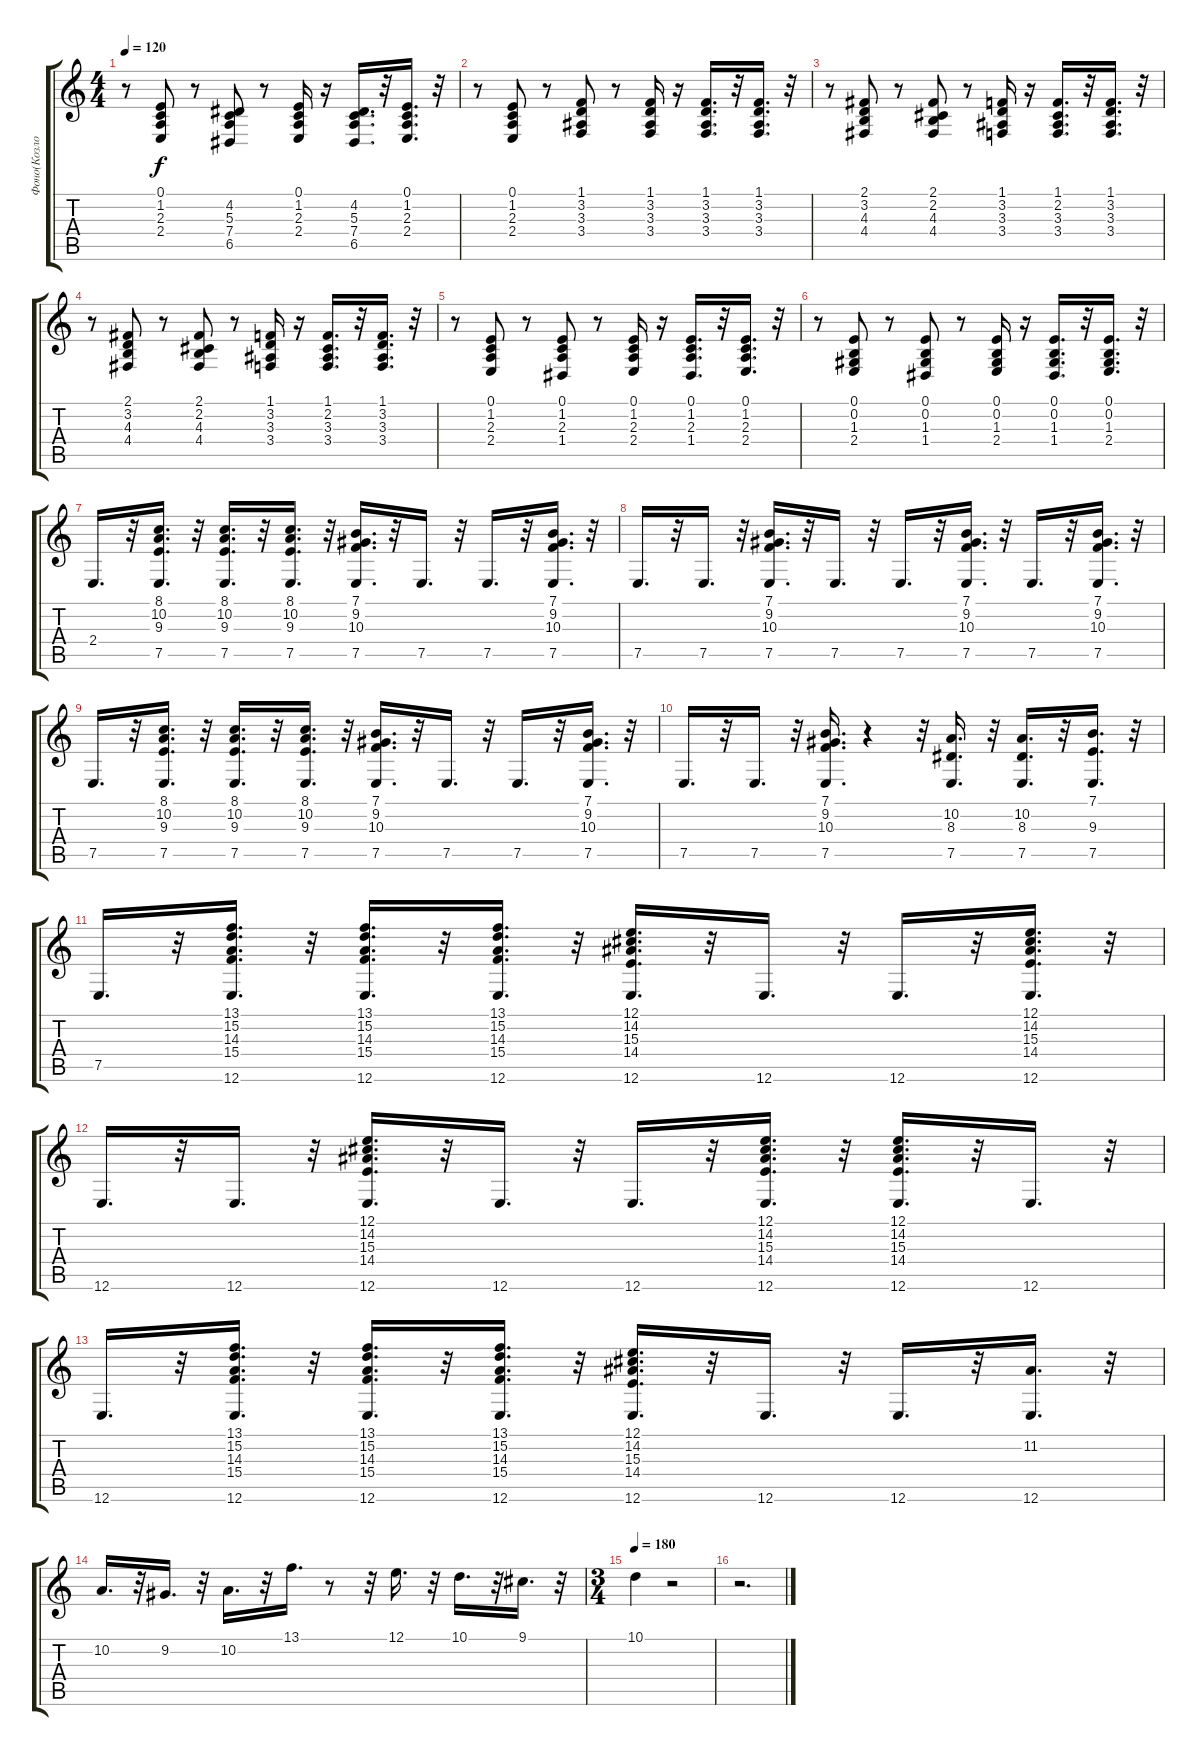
\track ("Фоно(Козлов)" "Фоно(Козло") {instrument brightacousticpiano}
\staff {score tabs}
\tuning (E4 B3 G3 D3 A2 E2) {hide}
\ts (4 4)
\tempo 120
\clef g2
\ks c
r.8{dy f} (0.1 1.2 2.3 2.4).8 r.8 (4.2 5.3 7.4 6.5).8 r.8 (0.1 1.2 2.3 2.4).16 r.16 (4.2 5.3 7.4 6.5).16{d} r.32 (0.1 1.2 2.3 2.4).16{d} r.32 |
r.8 (0.1 1.2 2.3 2.4).8 r.8 (1.1 3.2 3.3 3.4).8 r.8 (1.1 3.2 3.3 3.4).16 r.16 (1.1 3.2 3.3 3.4).16{d} r.32 (1.1 3.2 3.3 3.4).16{d} r.32 |
r.8 (2.1 3.2 4.3 4.4).8 r.8 (2.1 2.2 4.3 4.4).8 r.8 (1.1 3.2 3.3 3.4).16 r.16 (1.1 2.2 3.3 3.4).16{d} r.32 (1.1 3.2 3.3 3.4).16{d} r.32 |
r.8 (2.1 3.2 4.3 4.4).8 r.8 (2.1 2.2 4.3 4.4).8 r.8 (1.1 3.2 3.3 3.4).16 r.16 (1.1 2.2 3.3 3.4).16{d} r.32 (1.1 3.2 3.3 3.4).16{d} r.32 |
r.8 (0.1 1.2 2.3 2.4).8 r.8 (0.1 1.2 2.3 1.4).8 r.8 (0.1 1.2 2.3 2.4).16 r.16 (0.1 1.2 2.3 1.4).16{d} r.32 (0.1 1.2 2.3 2.4).16{d} r.32 |
r.8 (0.1 0.2 1.3 2.4).8 r.8 (0.1 0.2 1.3 1.4).8 r.8 (0.1 0.2 1.3 2.4).16 r.16 (0.1 0.2 1.3 1.4).16{d} r.32 (0.1 0.2 1.3 2.4).16{d} r.32 |
2.4.16{d} r.32 (8.1 10.2 9.3 7.5).16{d} r.32 (8.1 10.2 9.3 7.5).16{d} r.32 (8.1 10.2 9.3 7.5).16{d} r.32 (7.1 9.2 10.3 7.5).16{d} r.32 7.5.16{d} r.32 7.5.16{d} r.32 (7.1 9.2 10.3 7.5).16{d} r.32 |
7.5.16{d} r.32 7.5.16{d} r.32 (7.1 9.2 10.3 7.5).16{d} r.32 7.5.16{d} r.32 7.5.16{d} r.32 (7.1 9.2 10.3 7.5).16{d} r.32 7.5.16{d} r.32 (7.1 9.2 10.3 7.5).16{d} r.32 |
7.5.16{d} r.32 (8.1 10.2 9.3 7.5).16{d} r.32 (8.1 10.2 9.3 7.5).16{d} r.32 (8.1 10.2 9.3 7.5).16{d} r.32 (7.1 9.2 10.3 7.5).16{d} r.32 7.5.16{d} r.32 7.5.16{d} r.32 (7.1 9.2 10.3 7.5).16{d} r.32 |
7.5.16{d} r.32 7.5.16{d} r.32 (7.1 9.2 10.3 7.5).16{d} r.4 r.32 (10.2 8.3 7.5).16{d} r.32 (10.2 8.3 7.5).16{d} r.32 (7.1 9.3 7.5).16{d} r.32 |
7.5.16{d} r.32 (13.1 15.2 14.3 15.4 12.6).16{d} r.32 (13.1 15.2 14.3 15.4 12.6).16{d} r.32 (13.1 15.2 14.3 15.4 12.6).16{d} r.32 (12.1 14.2 15.3 14.4 12.6).16{d} r.32 12.6.16{d} r.32 12.6.16{d} r.32 (12.1 14.2 15.3 14.4 12.6).16{d} r.32 |
12.6.16{d} r.32 12.6.16{d} r.32 (12.1 14.2 15.3 14.4 12.6).16{d} r.32 12.6.16{d} r.32 12.6.16{d} r.32 (12.1 14.2 15.3 14.4 12.6).16{d} r.32 (12.1 14.2 15.3 14.4 12.6).16{d} r.32 12.6.16{d} r.32 |
12.6.16{d} r.32 (13.1 15.2 14.3 15.4 12.6).16{d} r.32 (13.1 15.2 14.3 15.4 12.6).16{d} r.32 (13.1 15.2 14.3 15.4 12.6).16{d} r.32 (12.1 14.2 15.3 14.4 12.6).16{d} r.32 12.6.16{d} r.32 12.6.16{d} r.32 (11.2 12.6).16{d} r.32 |
10.2.16{d} r.32 9.2.16{d} r.32 10.2.16{d} r.32 13.1.16{d} r.8 r.32 12.1.16{d} r.32 10.1.16{d} r.32 9.1.16{d} r.32 |
\ts (3 4)
\tempo 180
10.1.4 r.2 |
r.2{d}
